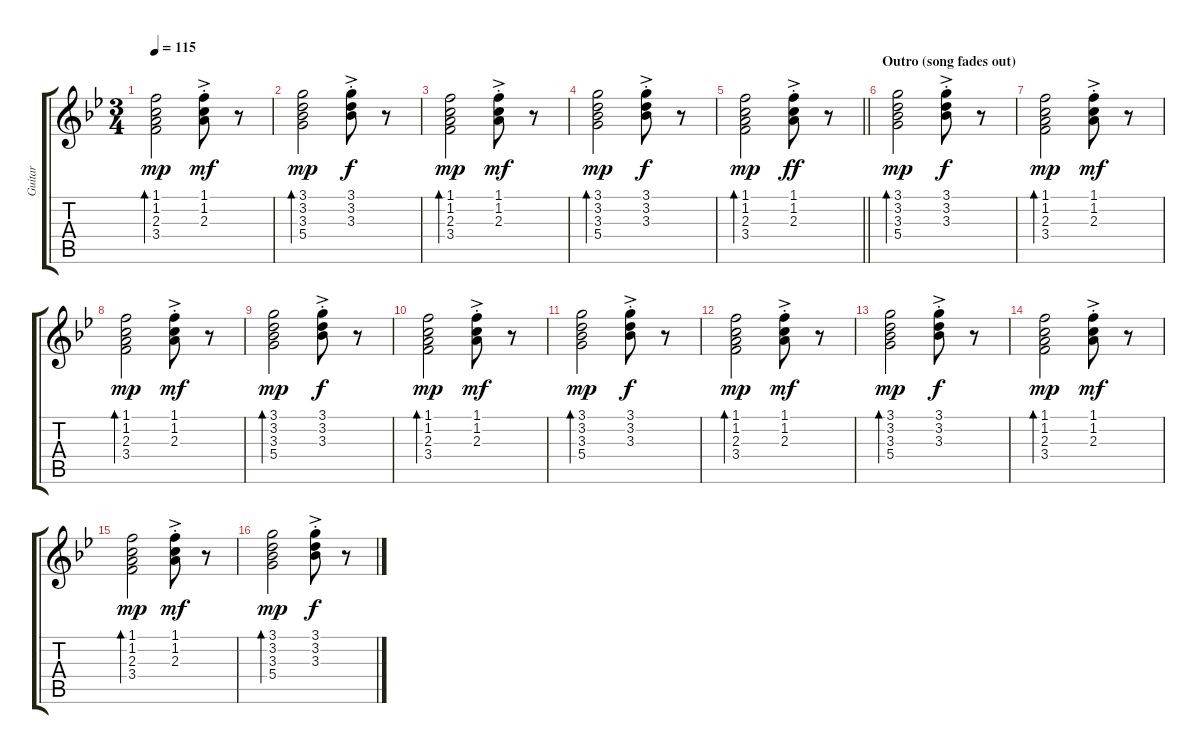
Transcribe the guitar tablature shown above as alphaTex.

\track ("Guitar" "Guitar") {instrument electricguitarjazz}
\staff {score tabs}
\tuning (E4 B3 G3 D3 A2 E2) {hide}
\ts (3 4)
\tempo 115
\clef g2
\ks gminor
(1.1 1.2 2.3 3.4).2{bd 120 dy mp} (1.1{ac st} 1.2{ac st} 2.3{ac st}).8{dy mf} r.8 |
(3.1 3.2 3.3 5.4).2{bd 120 dy mp} (3.1{ac st} 3.2{ac st} 3.3{ac st}).8{dy f} r.8 |
(1.1 1.2 2.3 3.4).2{bd 120 dy mp} (1.1{ac st} 1.2{ac st} 2.3{ac st}).8{dy mf} r.8 |
(3.1 3.2 3.3 5.4).2{bd 120 dy mp} (3.1{ac st} 3.2{ac st} 3.3{ac st}).8{dy f} r.8 |
\barLineRight lightlight
(1.1 1.2 2.3 3.4).2{bd 120 dy mp} (1.1{ac st} 1.2{ac st} 2.3{ac st}).8{dy ff} r.8 |
\section ("" "Outro (song fades out)")
(3.1 3.2 3.3 5.4).2{bd 120 dy mp} (3.1{ac st} 3.2{ac st} 3.3{ac st}).8{dy f} r.8 |
(1.1 1.2 2.3 3.4).2{bd 120 dy mp} (1.1{ac st} 1.2{ac st} 2.3{ac st}).8{dy mf} r.8 |
(1.1 1.2 2.3 3.4).2{bd 120 dy mp} (1.1{ac st} 1.2{ac st} 2.3{ac st}).8{dy mf} r.8 |
(3.1 3.2 3.3 5.4).2{bd 120 dy mp} (3.1{ac st} 3.2{ac st} 3.3{ac st}).8{dy f} r.8 |
(1.1 1.2 2.3 3.4).2{bd 120 dy mp} (1.1{ac st} 1.2{ac st} 2.3{ac st}).8{dy mf} r.8 |
(3.1 3.2 3.3 5.4).2{bd 120 dy mp} (3.1{ac st} 3.2{ac st} 3.3{ac st}).8{dy f} r.8 |
(1.1 1.2 2.3 3.4).2{bd 120 dy mp} (1.1{ac st} 1.2{ac st} 2.3{ac st}).8{dy mf} r.8 |
(3.1 3.2 3.3 5.4).2{bd 120 dy mp} (3.1{ac st} 3.2{ac st} 3.3{ac st}).8{dy f} r.8 |
(1.1 1.2 2.3 3.4).2{bd 120 dy mp} (1.1{ac st} 1.2{ac st} 2.3{ac st}).8{dy mf} r.8 |
(1.1 1.2 2.3 3.4).2{bd 120 dy mp} (1.1{ac st} 1.2{ac st} 2.3{ac st}).8{dy mf} r.8 |
(3.1 3.2 3.3 5.4).2{bd 120 dy mp} (3.1{ac st} 3.2{ac st} 3.3{ac st}).8{dy f} r.8
